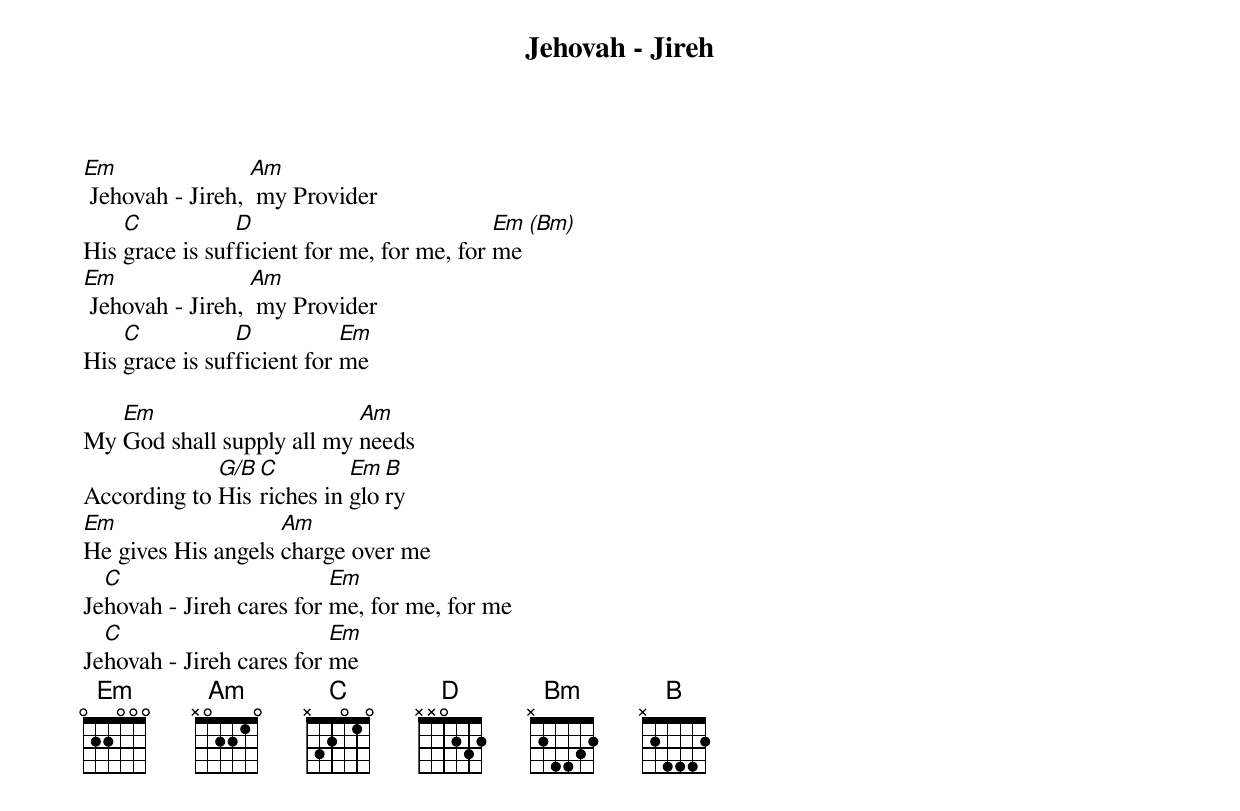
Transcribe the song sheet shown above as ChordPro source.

{title: Jehovah - Jireh}
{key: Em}
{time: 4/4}
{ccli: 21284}
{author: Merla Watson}
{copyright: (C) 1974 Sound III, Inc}

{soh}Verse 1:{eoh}
[Em] Jehovah - Jireh, [Am] my Provider
His [C]grace is suf[D]ficient for me, for me, for [Em]me [(Bm)]
[Em] Jehovah - Jireh, [Am] my Provider
His [C]grace is suf[D]ficient for [Em]me

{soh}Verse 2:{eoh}
My [Em]God shall supply all my [Am]needs
According to [G/B]His [C]riches in [Em]glo[B]ry
[Em]He gives His angels [Am]charge over me
Je[C]hovah - Jireh cares for [Em]me, for me, for me
Je[C]hovah - Jireh cares for [Em]me
